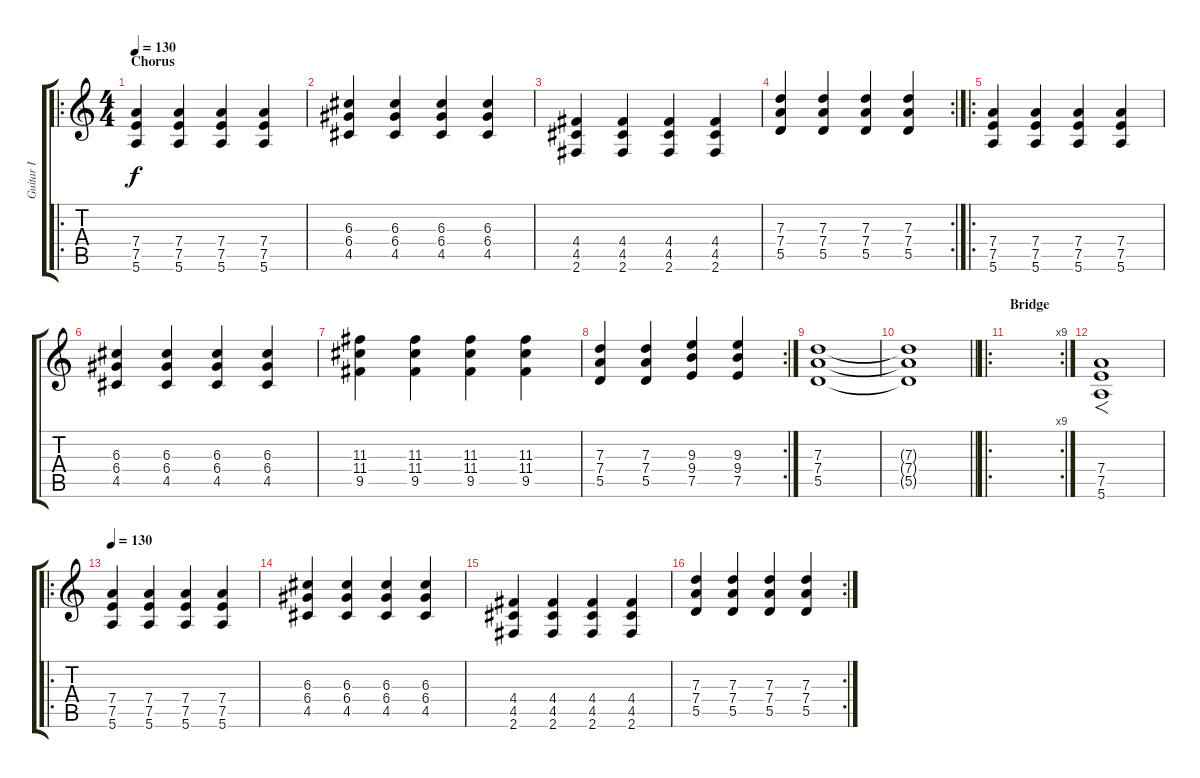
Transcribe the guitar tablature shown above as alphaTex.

\track ("Guitar I" "Guitar I") {instrument distortionguitar}
\staff {score tabs}
\tuning (E4 B3 G3 D3 A2 E2) {hide}
\ro
\ts (4 4)
\section ("" "Chorus")
\tempo 130
\clef g2
\ks c
(7.4 7.5 5.6).4{dy f} (7.4 7.5 5.6).4 (7.4 7.5 5.6).4 (7.4 7.5 5.6).4 |
(6.3 6.4 4.5).4 (6.3 6.4 4.5).4 (6.3 6.4 4.5).4 (6.3 6.4 4.5).4 |
(4.4 4.5 2.6).4 (4.4 4.5 2.6).4 (4.4 4.5 2.6).4 (4.4 4.5 2.6).4 |
\rc 2
(7.3 7.4 5.5).4 (7.3 7.4 5.5).4 (7.3 7.4 5.5).4 (7.3 7.4 5.5).4 |
\ro
(7.4 7.5 5.6).4 (7.4 7.5 5.6).4 (7.4 7.5 5.6).4 (7.4 7.5 5.6).4 |
(6.3 6.4 4.5).4 (6.3 6.4 4.5).4 (6.3 6.4 4.5).4 (6.3 6.4 4.5).4 |
(11.3 11.4 9.5).4 (11.3 11.4 9.5).4 (11.3 11.4 9.5).4 (11.3 11.4 9.5).4 |
\rc 2
(7.3 7.4 5.5).4 (7.3 7.4 5.5).4 (9.3 9.4 7.5).4 (9.3 9.4 7.5).4 |
(7.3 7.4 5.5).1 |
\barLineRight lightlight
(7.3{t} 7.4{t} 5.5{t}).1 |
\ro
\rc 9
\section ("" "Bridge")
|
(7.4 7.5 5.6).1{f} |
\ro
\tempo 130
(7.4 7.5 5.6).4 (7.4 7.5 5.6).4 (7.4 7.5 5.6).4 (7.4 7.5 5.6).4 |
(6.3 6.4 4.5).4 (6.3 6.4 4.5).4 (6.3 6.4 4.5).4 (6.3 6.4 4.5).4 |
(4.4 4.5 2.6).4 (4.4 4.5 2.6).4 (4.4 4.5 2.6).4 (4.4 4.5 2.6).4 |
\rc 2
(7.3 7.4 5.5).4 (7.3 7.4 5.5).4 (7.3 7.4 5.5).4 (7.3 7.4 5.5).4
